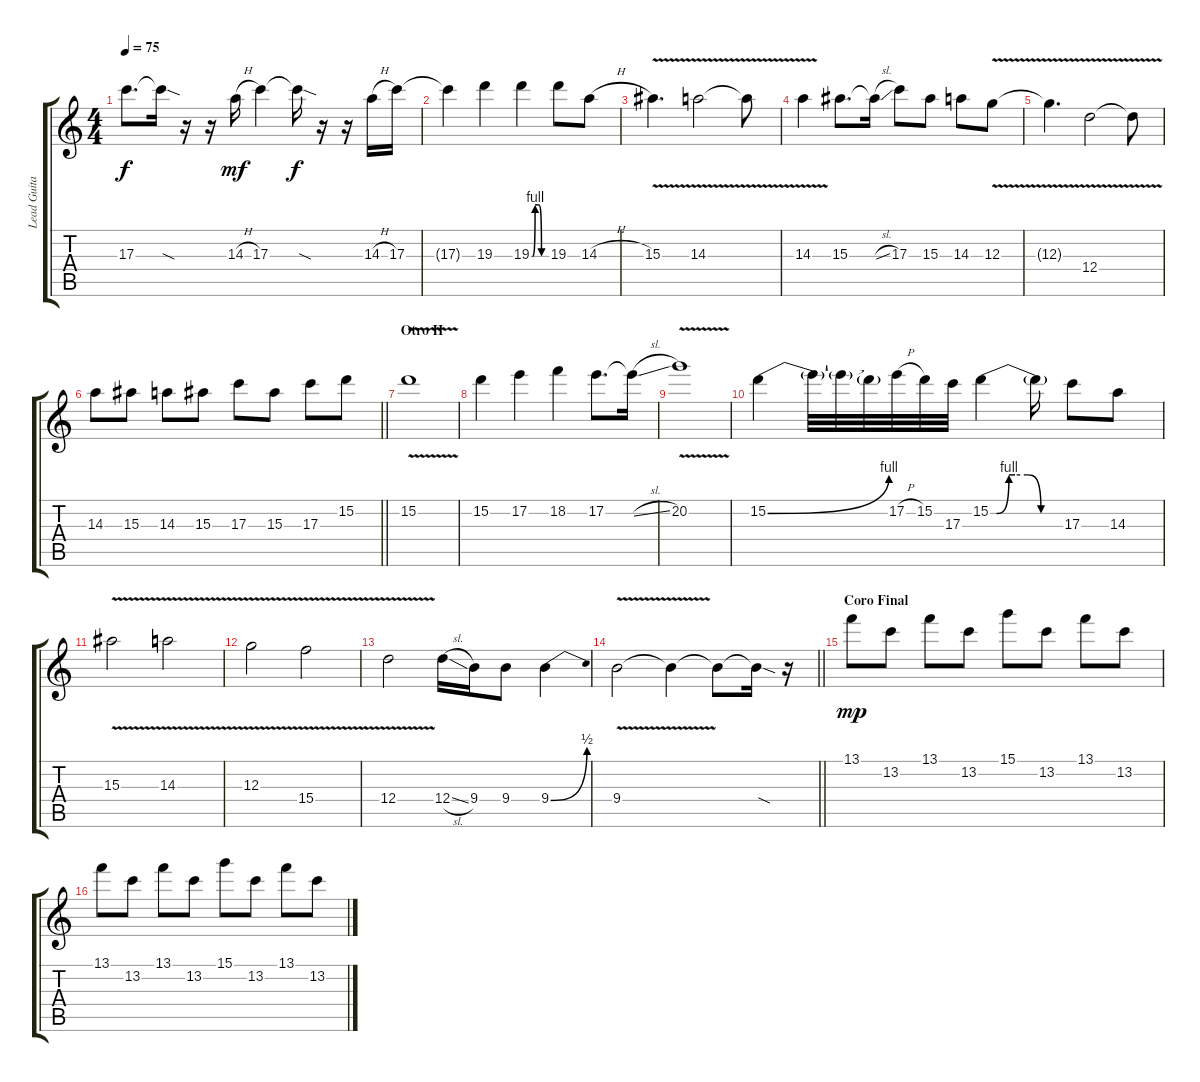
\track ("Lead Guitar" "Lead Guita") {instrument distortionguitar}
\staff {score tabs}
\tuning (E4 B3 G3 D3 A2 E2) {hide}
\ts (4 4)
\tempo 75
\clef g2
\ks c
17.3{t}.8{d dy f} 17.3{sod t}.16 r.16 r.16 14.3{h}.16{dy mf} 17.3.4 17.3{sod t}.16{dy f} r.16 r.16 14.3{h}.16 17.3.16 |
17.3{t}.4 19.3.4 19.3{be (custom 0 0 5 0 15 4 30 4 40 0 49 0 60 0)}.4 19.3.8 14.3{h}.8 |
15.3{v}.4{d} 14.3{v}.2 14.3{t}.8 |
14.3{v}.4 15.3.8{d} 15.3{sl t}.16 17.3.8 15.3.8 14.3.8 12.3{v}.8 |
12.3{t}.4{d} 12.4{v}.2 12.4{t}.8 |
\barLineRight lightlight
14.3.8 15.3.8 14.3.8 15.3.8 17.3.8 15.3.8 17.3.8 15.2.8 |
\section ("" "Otro II")
15.2{v}.1 |
15.2.4 17.2.4 18.2.4 17.2.8{d} 17.2{sl t}.16 |
20.2{v}.1 |
15.2{be (bend 0 0 60 4)}.4 15.2{t}.32 15.2{t}.32 15.2{t}.32 17.2{h}.32 15.2.32 17.3.32 15.2{be (custom 0 0 5 0 15 4 20 4 30 4 41 0 60 0)}.4 15.2{t}.16 17.3.8 14.3.8 |
15.3{v}.2 14.3{v}.2 |
12.3{v}.2 15.4{v}.2 |
12.4{v}.2 12.4{sl}.16 9.4.16 9.4.8 9.4{be (bend 0 0 60 2)}.4 |
\barLineRight lightlight
9.4{v}.2 9.4{t}.4 9.4{t}.8 9.4{sod t}.16 r.16 |
\section ("" "Coro Final")
13.1.8{dy mp} 13.2.8 13.1.8 13.2.8 15.1.8 13.2.8 13.1.8 13.2.8 |
13.1.8 13.2.8 13.1.8 13.2.8 15.1.8 13.2.8 13.1.8 13.2.8
